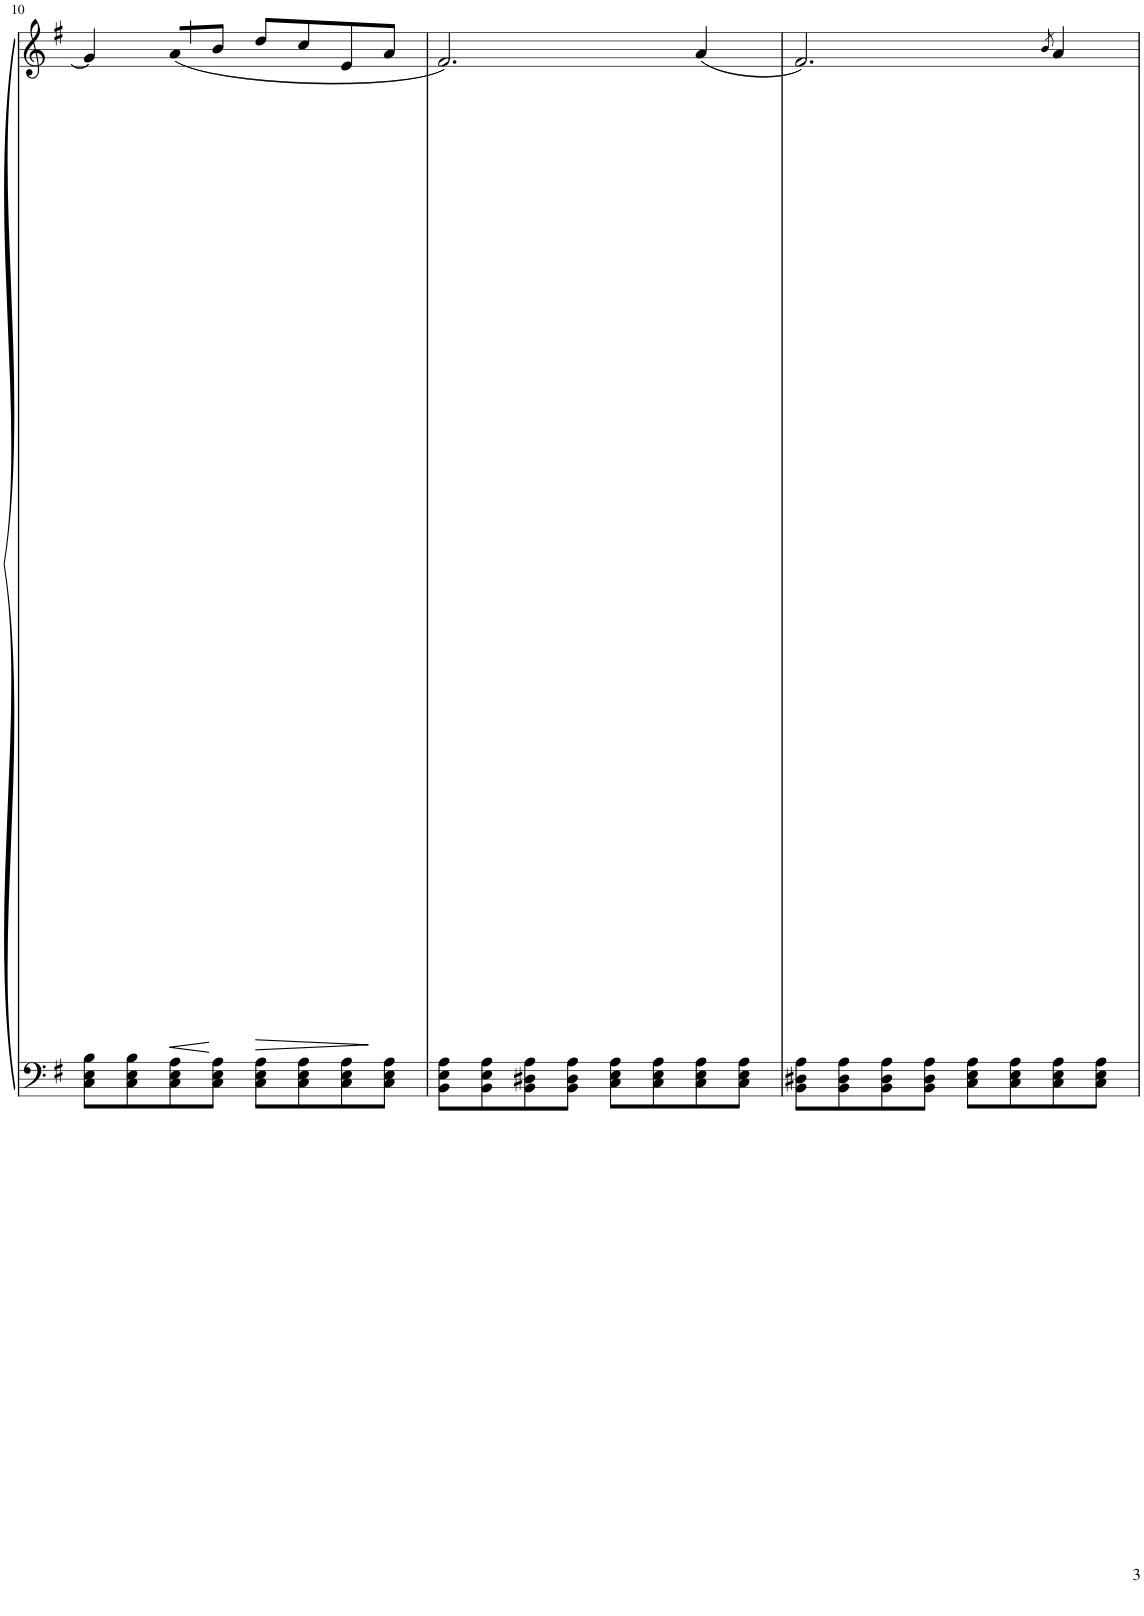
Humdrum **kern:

**kern	**kern	**dynam
*part1	*part1	*part1
*staff2	*staff1	*staff1/2
*I"Piano	*	*
*I'Pno	*	*
!!LO:PB:g=z
*clefF4	*clefG2	*
*k[f#]	*k[f#]	*
*M4/4	*M4/4	*
*met(c|)	*met(c|)	*
=10	=10	=10
8C\ 8E\ 8B\L	4g#/]	.
8C\ 8E\ 8B\	.	.
!	!	!LO:HP:b
8C\ 8E\ 8A\	(8a/L	<
8C\ 8E\ 8A\J	8b/J	.
!	!	!LO:HP:b
8C\ 8E\ 8A\L	8dd/L	>
8C\ 8E\ 8A\	8cc/	.
8C\ 8E\ 8A\	8e/	.
8C\ 8E\ 8A\J	8a/J	.
.	.	[ ]
=11	=11	=11
8BB\ 8E\ 8A\L	2.f#/)	.
8BB\ 8E\ 8A\	.	.
8BB\ 8D#X\ 8A\	.	.
8BB\ 8D#\ 8A\J	.	.
8C\ 8E\ 8A\L	.	.
8C\ 8E\ 8A\	.	.
8C\ 8E\ 8A\	(4a/	.
8C\ 8E\ 8A\J	.	.
=12	=12	=12
8BB\ 8D#X\ 8A\L	2.f#/)	.
8BB\ 8D#\ 8A\	.	.
8BB\ 8D#\ 8A\	.	.
8BB\ 8D#\ 8A\J	.	.
8C\ 8E\ 8A\L	.	.
8C\ 8E\ 8A\	.	.
.	8qb/	.
8C\ 8E\ 8A\	4a/	.
8C\ 8E\ 8A\J	.	.
=	=	=
*-	*-	*-
